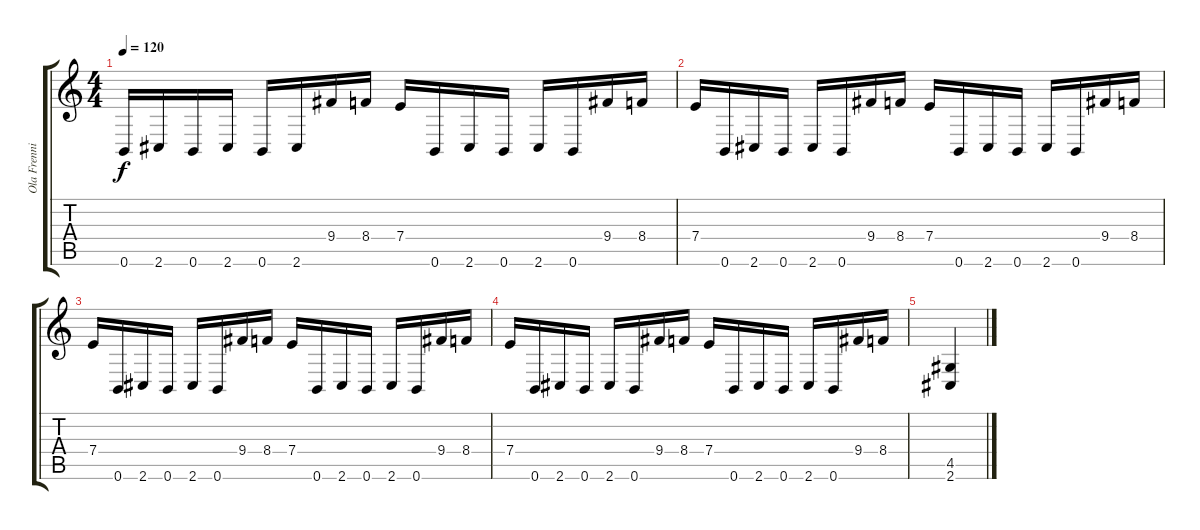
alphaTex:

\track ("Ola Frenning" "Ola Frenni") {instrument distortionguitar}
\staff {score tabs}
\tuning (B3 Gb3 D3 A2 E2 B1) {hide}
\ts (4 4)
\tempo 120
\clef g2
\ks c
0.6.16{dy f} 2.6.16 0.6.16 2.6.16 0.6.16 2.6.16 9.4.16 8.4.16 7.4.16 0.6.16 2.6.16 0.6.16 2.6.16 0.6.16 9.4.16 8.4.16 |
7.4.16 0.6.16 2.6.16 0.6.16 2.6.16 0.6.16 9.4.16 8.4.16 7.4.16 0.6.16 2.6.16 0.6.16 2.6.16 0.6.16 9.4.16 8.4.16 |
7.4.16 0.6.16 2.6.16 0.6.16 2.6.16 0.6.16 9.4.16 8.4.16 7.4.16 0.6.16 2.6.16 0.6.16 2.6.16 0.6.16 9.4.16 8.4.16 |
7.4.16 0.6.16 2.6.16 0.6.16 2.6.16 0.6.16 9.4.16 8.4.16 7.4.16 0.6.16 2.6.16 0.6.16 2.6.16 0.6.16 9.4.16 8.4.16 |
(4.5 2.6).4
